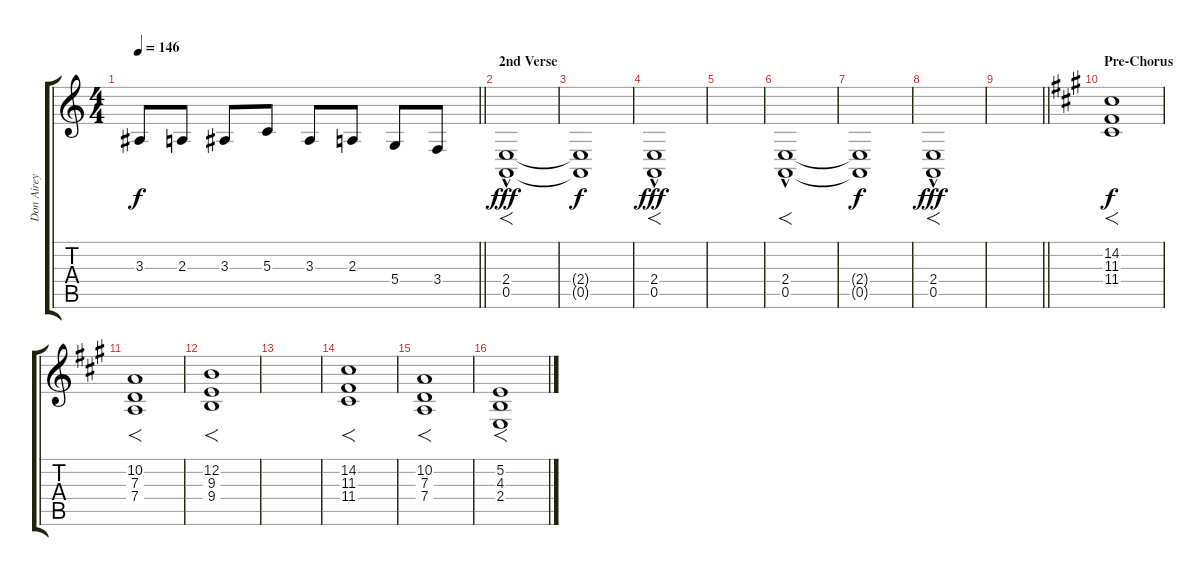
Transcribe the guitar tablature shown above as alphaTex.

\track ("Don Airey Keyboards" "Don Airey ") {instrument pad8sweep}
\staff {score tabs}
\tuning (E4 B3 G3 D3 A2 E2) {hide}
\ts (4 4)
\tempo 146
\clef g2
\barLineRight lightlight
\ks aminor
3.3.8{dy f} 2.3.8 3.3.8 5.3.8 3.3.8 2.3.8 5.4.8 3.4.8 |
\section ("" "2nd Verse")
(2.4 0.5{hac}).1{f dy fff balance 0 instrument lead8bassandlead} |
(2.4{t} 0.5{t}).1{dy f} |
(2.4{hac} 0.5{hac}).1{f dy fff balance 16} |
|
(2.4 0.5{hac}).1{f} |
(2.4{t} 0.5{t}).1{dy f} |
(2.4{hac} 0.5{hac}).1{f dy fff} |
\barLineRight lightlight
|
\section ("" "Pre-Chorus")
\ks f#minor
(14.2 11.3 11.4).1{f dy f volume 10 instrument pad8sweep} |
(10.2 7.3 7.4).1{f} |
(12.2 9.3 9.4).1{f} |
|
(14.2 11.3 11.4).1{f} |
(10.2 7.3 7.4).1{f} |
(5.2 4.3 2.4).1{f}
